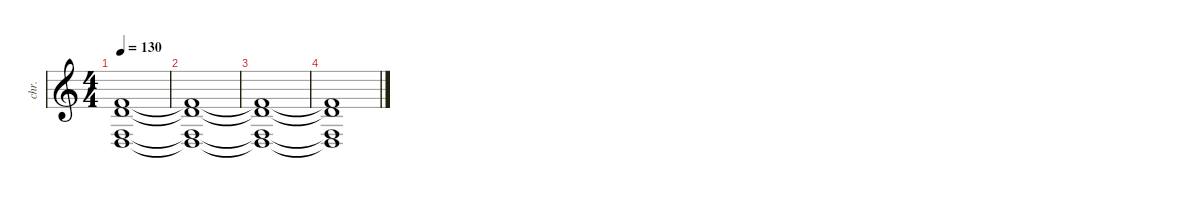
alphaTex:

\defaultSystemsLayout 4
\hideDynamics
\bracketExtendMode nobrackets
\otherSystemsTrackNameOrientation horizontal
\track ("Choir" "chr.") {defaultSystemsLayout 16 instrument choiraahs}
\staff {score}
\tuning (E4 B3 G3 D3 A2 E2)
\ts (4 4)
\tempo 130
\clef g2
\ks c
(1.1{t} 3.2{t} 3.4{t} 5.5{t}).1{dy f beam Up} |
(1.1{t} 3.2{t} 3.4{t} 5.5{t}).1{beam Up} |
(1.1{t} 3.2{t} 3.4{t} 5.5{t}).1{beam Up} |
(1.1{t} 3.2{t} 3.4{t} 5.5{t}).1{beam Up}
